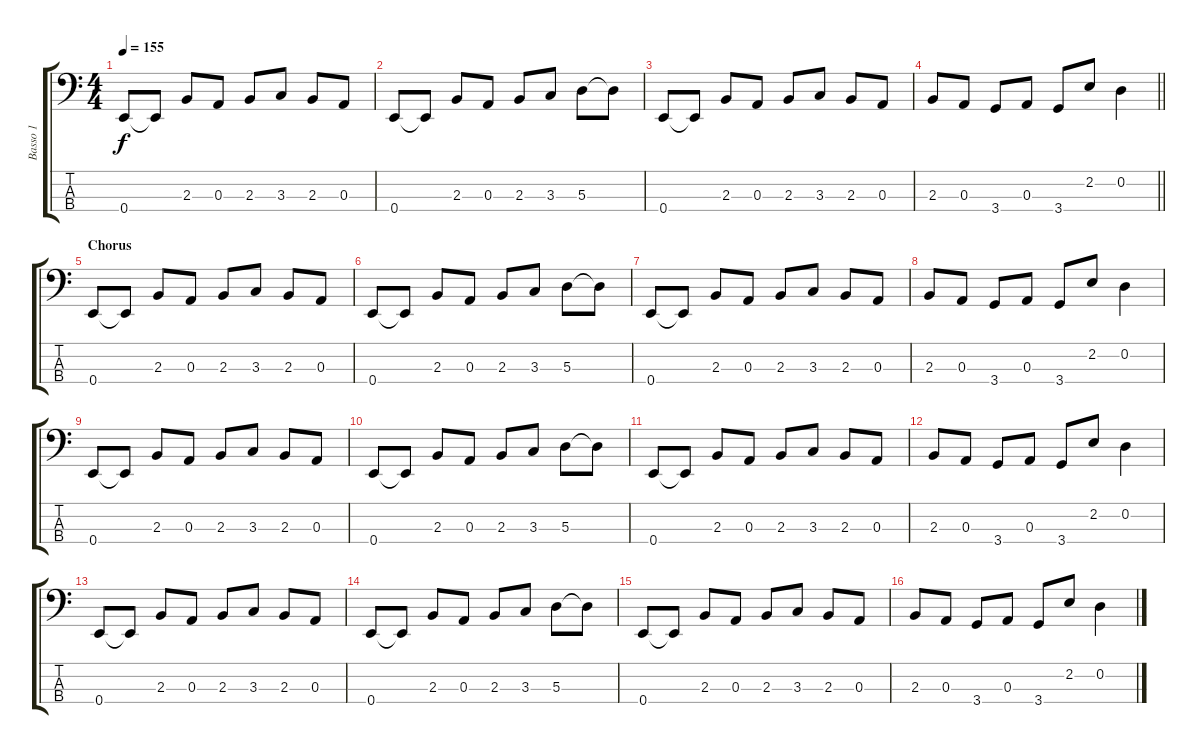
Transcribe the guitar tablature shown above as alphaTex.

\track ("Basso 1" "Basso 1") {instrument slapbass1}
\staff {score tabs}
\tuning (G2 D2 A1 E1) {hide}
\ts (4 4)
\tempo 155
\clef f4
\ks c
0.4.8{dy f} 0.4{t}.8 2.3.8 0.3.8 2.3.8 3.3.8 2.3.8 0.3.8 |
0.4.8 0.4{t}.8 2.3.8 0.3.8 2.3.8 3.3.8 5.3.8 5.3{t}.8 |
0.4.8 0.4{t}.8 2.3.8 0.3.8 2.3.8 3.3.8 2.3.8 0.3.8 |
\barLineRight lightlight
2.3.8 0.3.8 3.4.8 0.3.8 3.4.8 2.2.8 0.2.4 |
\section ("" "Chorus")
0.4.8 0.4{t}.8 2.3.8 0.3.8 2.3.8 3.3.8 2.3.8 0.3.8 |
0.4.8 0.4{t}.8 2.3.8 0.3.8 2.3.8 3.3.8 5.3.8 5.3{t}.8 |
0.4.8 0.4{t}.8 2.3.8 0.3.8 2.3.8 3.3.8 2.3.8 0.3.8 |
2.3.8 0.3.8 3.4.8 0.3.8 3.4.8 2.2.8 0.2.4 |
0.4.8 0.4{t}.8 2.3.8 0.3.8 2.3.8 3.3.8 2.3.8 0.3.8 |
0.4.8 0.4{t}.8 2.3.8 0.3.8 2.3.8 3.3.8 5.3.8 5.3{t}.8 |
0.4.8 0.4{t}.8 2.3.8 0.3.8 2.3.8 3.3.8 2.3.8 0.3.8 |
2.3.8 0.3.8 3.4.8 0.3.8 3.4.8 2.2.8 0.2.4 |
0.4.8 0.4{t}.8 2.3.8 0.3.8 2.3.8 3.3.8 2.3.8 0.3.8 |
0.4.8 0.4{t}.8 2.3.8 0.3.8 2.3.8 3.3.8 5.3.8 5.3{t}.8 |
0.4.8 0.4{t}.8 2.3.8 0.3.8 2.3.8 3.3.8 2.3.8 0.3.8 |
2.3.8 0.3.8 3.4.8 0.3.8 3.4.8 2.2.8 0.2.4
